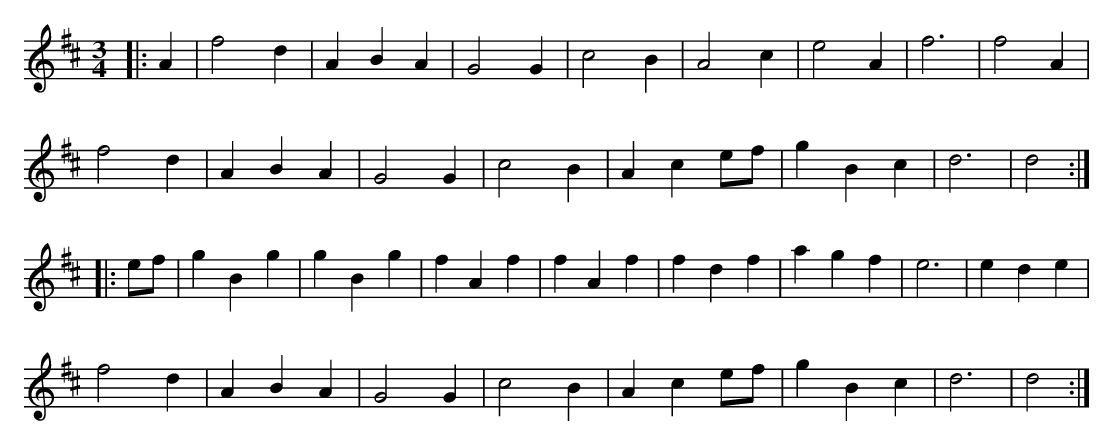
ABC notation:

X:1
M:3/4
K:D
|:A2|f4 d2|A2 B2 A2|G4 G2|c4 B2|A4 c2|e4 A2|f6|f4 A2|
f4 d2|A2 B2 A2|G4 G2|c4 B2|A2 c2 ef|g2 B2 c2|d6|d4:|
|:ef|g2 B2 g2|g2 B2 g2|f2 A2 f2|f2 A2 f2|f2 d2 f2|a2 g2 f2|e6|e2 d2 e2|
f4 d2|A2 B2 A2|G4 G2|c4 B2|A2 c2 ef|g2 B2 c2|d6|d4:|
